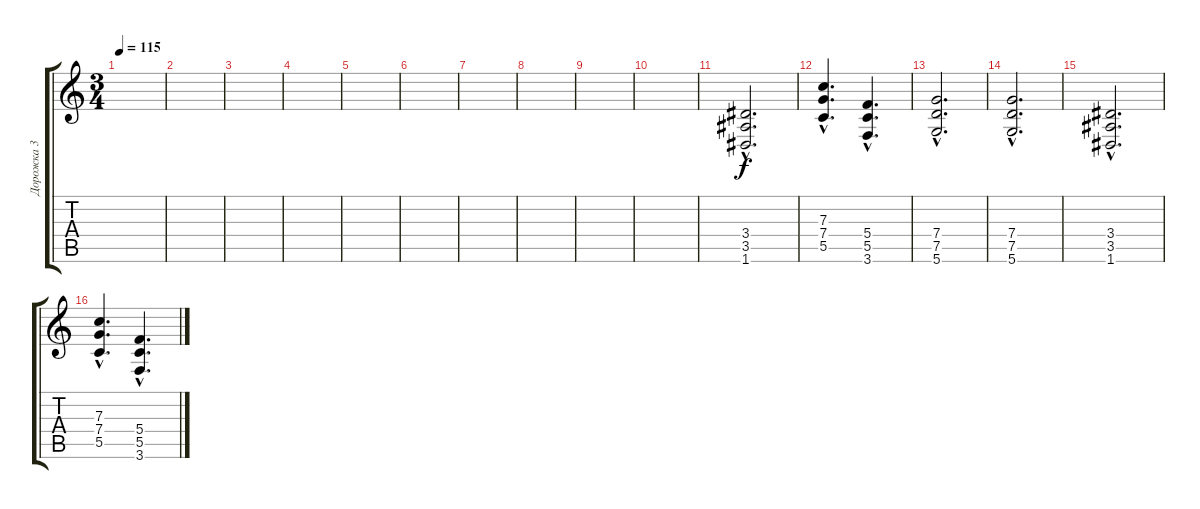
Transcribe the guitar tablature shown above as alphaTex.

\track ("Дорожка 3" "Дорожка 3") {instrument distortionguitar}
\staff {score tabs}
\tuning (D4 A3 F3 C3 G2 D2) {hide}
\ts (3 4)
\tempo 115
\clef g2
\ks c
|
|
|
|
|
|
|
|
|
|
(3.4{hac} 3.5{hac} 1.6{hac}).2{d} |
(7.3{hac} 7.4{hac} 5.5{hac}).4{d} (5.4{hac} 5.5{hac} 3.6{hac}).4{d} |
(7.4{hac} 7.5{hac} 5.6{hac}).2{d} |
(7.4{hac} 7.5{hac} 5.6{hac}).2{d} |
(3.4{hac} 3.5{hac} 1.6{hac}).2{d} |
(7.3{hac} 7.4{hac} 5.5{hac}).4{d} (5.4{hac} 5.5{hac} 3.6{hac}).4{d}
